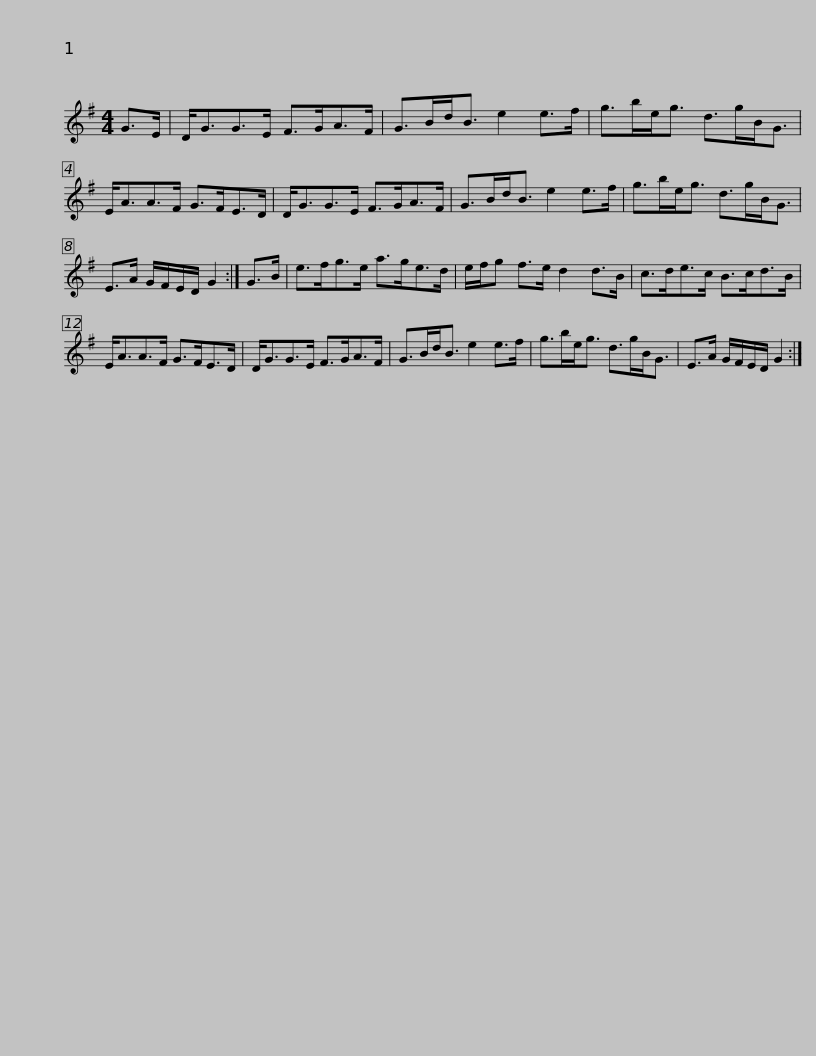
X:1
L:1/8
M:4/4
I:linebreak $
K:G
V:1 treble
V:1
 G>E | D<GG>E F>GA>F | G>Bd<B e2 e>f | g>be<g d>gB<G | E<AA>F G>FE>D |$ %5
 D<GG>E F>GA>F | G>Bd<B e2 e>f | g>be<g d>gB<G | E>A G/F/E/D/ G2 :| G>B |$ %10
 e>fg>e a>ge>d | e/f/g f>e d2 d>B | c>de>c B>cd>B | E<AA>F G>FE>D |$ D<GG>E F>GA>F | %15
 G>Bd<B e2 e>f | g>be<g d>gB<G | E>A G/F/E/D/ G2 :| %18
